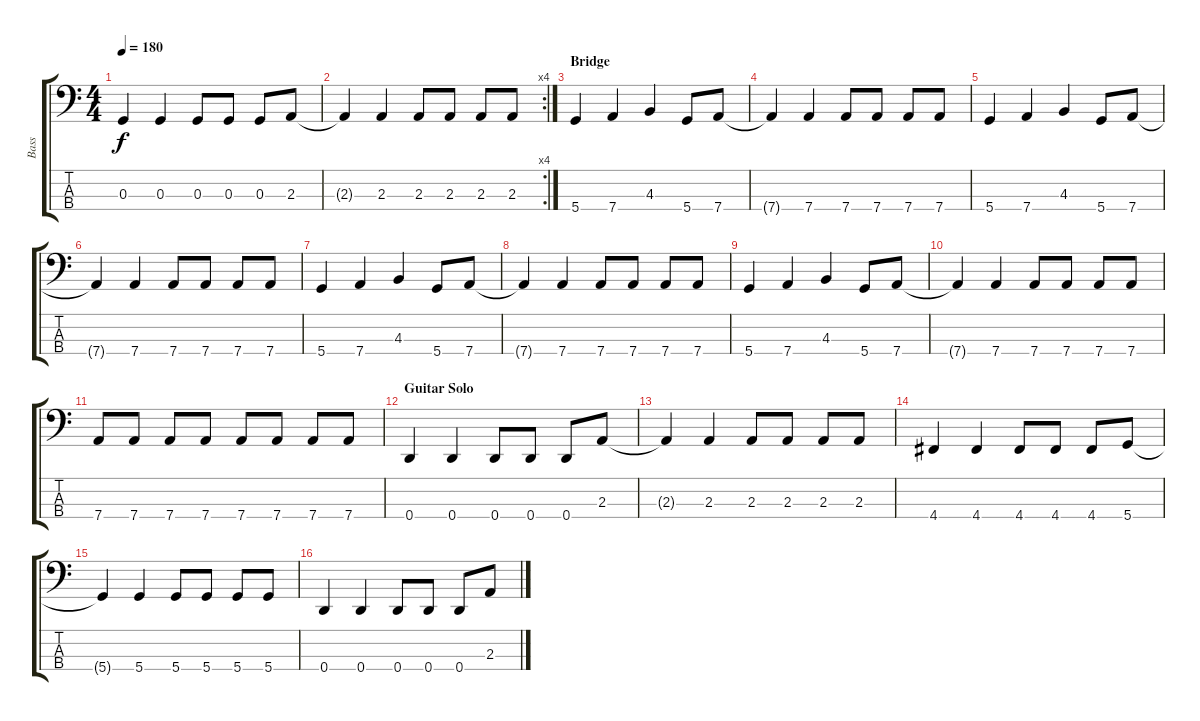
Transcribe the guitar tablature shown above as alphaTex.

\track ("Bass" "Bass") {instrument electricbasspick}
\staff {score tabs}
\tuning (F2 C2 G1 D1) {hide}
\ts (4 4)
\tempo 180
\clef f4
\ks c
0.3.4{dy f} 0.3.4 0.3.8 0.3.8 0.3.8 2.3.8 |
\rc 4
2.3{t}.4 2.3.4 2.3.8 2.3.8 2.3.8 2.3.8 |
\section ("" "Bridge")
5.4.4 7.4.4 4.3.4 5.4.8 7.4.8 |
7.4{t}.4 7.4.4 7.4.8 7.4.8 7.4.8 7.4.8 |
5.4.4 7.4.4 4.3.4 5.4.8 7.4.8 |
7.4{t}.4 7.4.4 7.4.8 7.4.8 7.4.8 7.4.8 |
5.4.4 7.4.4 4.3.4 5.4.8 7.4.8 |
7.4{t}.4 7.4.4 7.4.8 7.4.8 7.4.8 7.4.8 |
5.4.4 7.4.4 4.3.4 5.4.8 7.4.8 |
7.4{t}.4 7.4.4 7.4.8 7.4.8 7.4.8 7.4.8 |
7.4.8 7.4.8 7.4.8 7.4.8 7.4.8 7.4.8 7.4.8 7.4.8 |
\section ("" "Guitar Solo")
0.4.4 0.4.4 0.4.8 0.4.8 0.4.8 2.3.8 |
2.3{t}.4 2.3.4 2.3.8 2.3.8 2.3.8 2.3.8 |
4.4.4 4.4.4 4.4.8 4.4.8 4.4.8 5.4.8 |
5.4{t}.4 5.4.4 5.4.8 5.4.8 5.4.8 5.4.8 |
0.4.4 0.4.4 0.4.8 0.4.8 0.4.8 2.3.8
